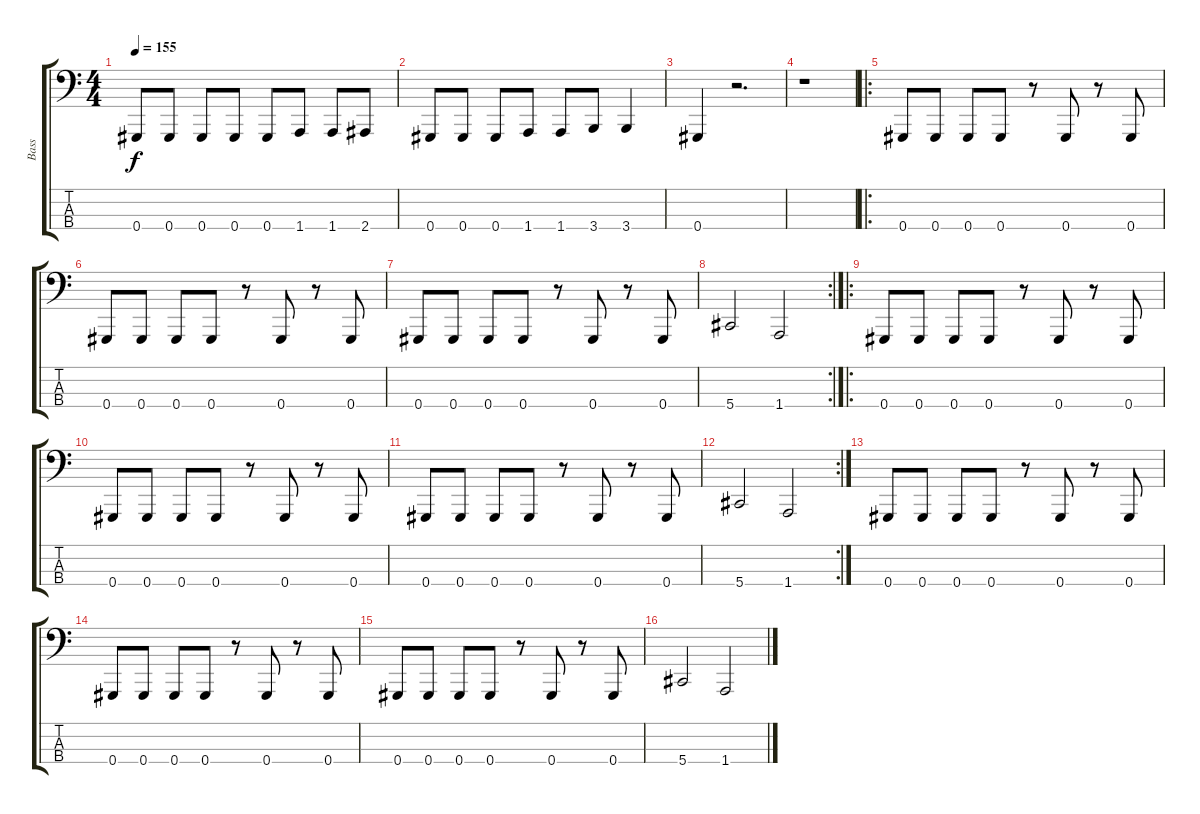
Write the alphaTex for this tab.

\track ("Bass" "Bass") {instrument electricbassfinger}
\staff {score tabs}
\tuning (Db2 Ab1 Eb1 Ab0) {hide}
\ts (4 4)
\tempo 155
\clef f4
\ks c
0.4.8{dy f} 0.4.8 0.4.8 0.4.8 0.4.8 1.4.8 1.4.8 2.4.8 |
0.4.8 0.4.8 0.4.8 1.4.8 1.4.8 3.4.8 3.4.4 |
0.4.4 r.2{d} |
r.1 |
\ro
0.4.8 0.4.8 0.4.8 0.4.8 r.8 0.4.8 r.8 0.4.8 |
0.4.8 0.4.8 0.4.8 0.4.8 r.8 0.4.8 r.8 0.4.8 |
0.4.8 0.4.8 0.4.8 0.4.8 r.8 0.4.8 r.8 0.4.8 |
\rc 2
5.4.2 1.4.2 |
\ro
0.4.8 0.4.8 0.4.8 0.4.8 r.8 0.4.8 r.8 0.4.8 |
0.4.8 0.4.8 0.4.8 0.4.8 r.8 0.4.8 r.8 0.4.8 |
0.4.8 0.4.8 0.4.8 0.4.8 r.8 0.4.8 r.8 0.4.8 |
\rc 2
5.4.2 1.4.2 |
0.4.8 0.4.8 0.4.8 0.4.8 r.8 0.4.8 r.8 0.4.8 |
0.4.8 0.4.8 0.4.8 0.4.8 r.8 0.4.8 r.8 0.4.8 |
0.4.8 0.4.8 0.4.8 0.4.8 r.8 0.4.8 r.8 0.4.8 |
5.4.2 1.4.2
